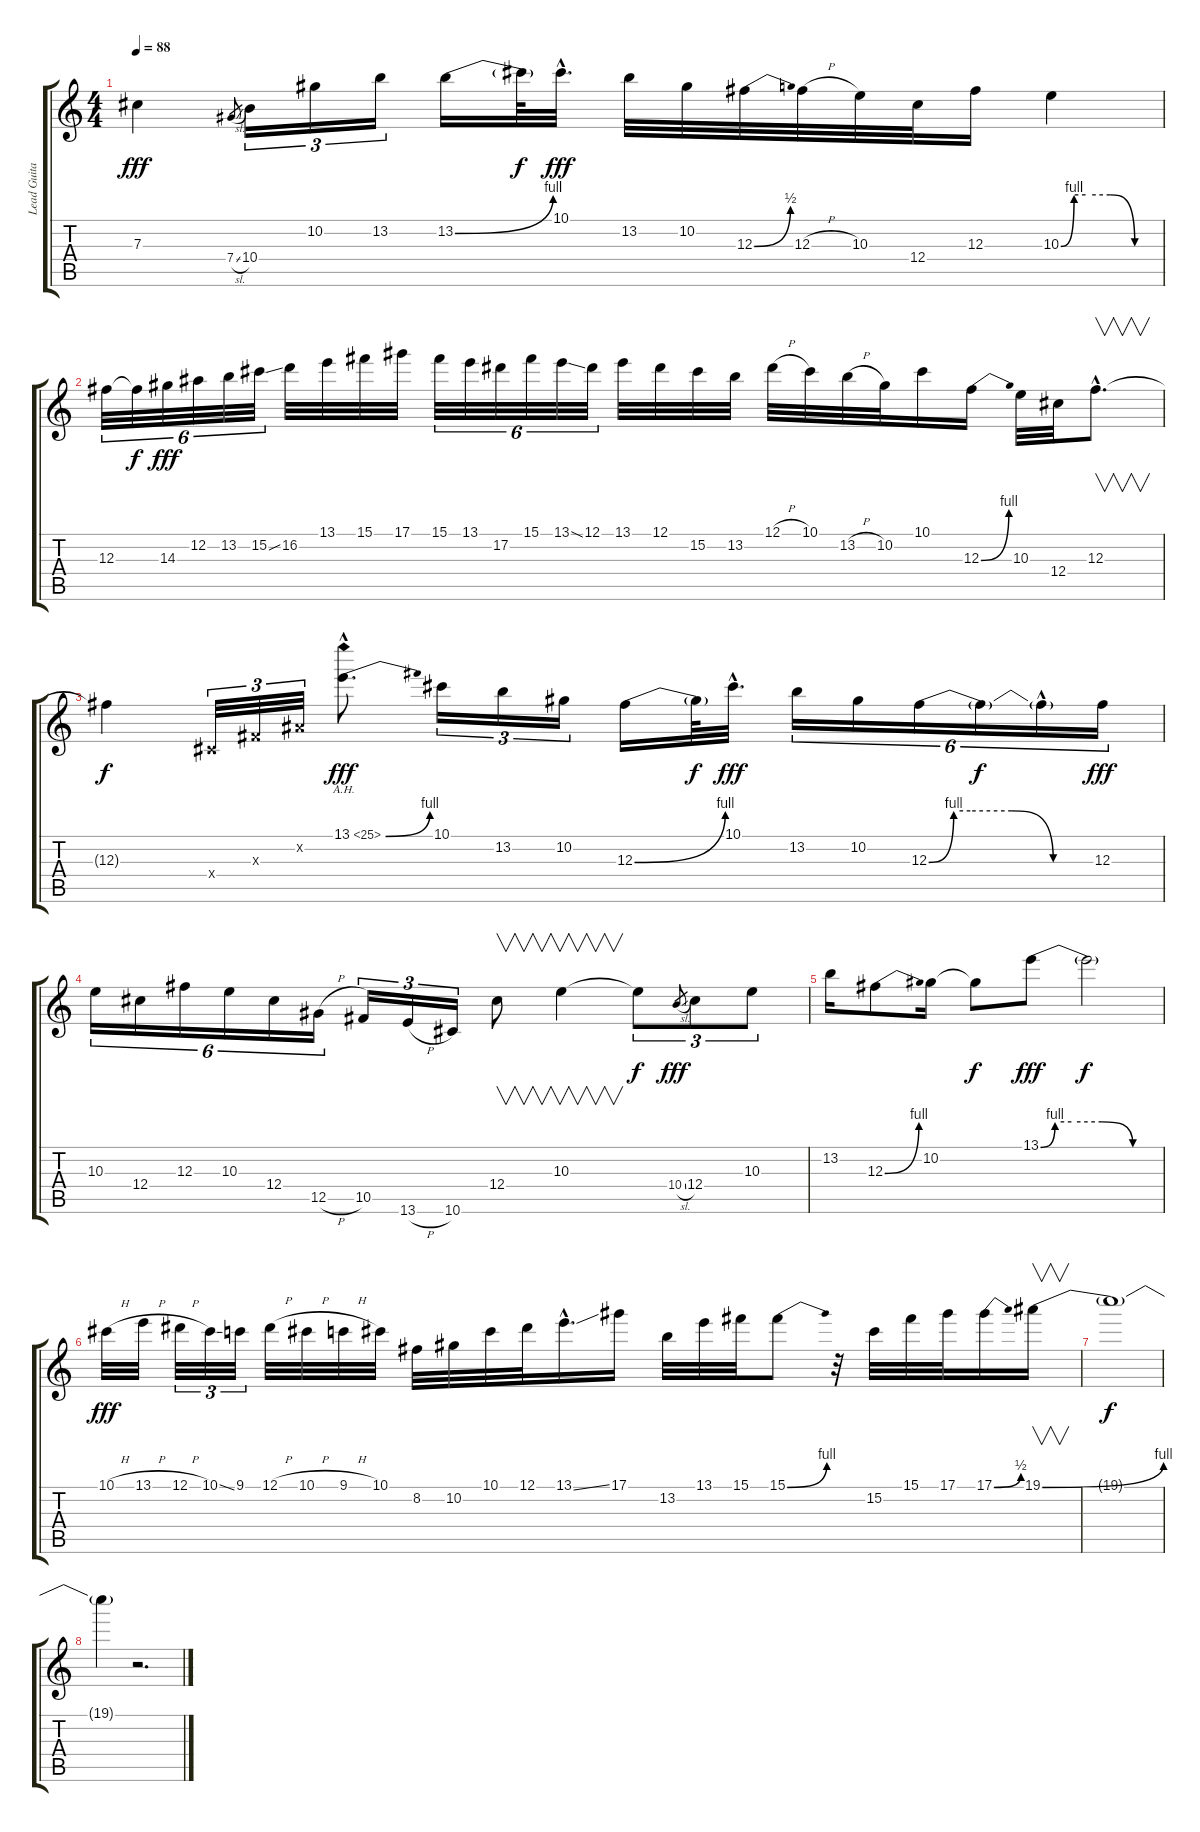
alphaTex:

\track ("Lead Guitar" "Lead Guita") {instrument overdrivenguitar}
\staff {score tabs}
\tuning (Eb4 Bb3 Gb3 Db3 Ab2 Eb2) {hide}
\ts (4 4)
\tempo 88
\clef g2
\ks c
7.3.4{dy fff} 7.4{sl}.8{gr} 10.4.16{tu (3 2)} 10.2.16{tu (3 2)} 13.2.16{tu (3 2)} 13.2{be (bend 0 0 60 4)}.16 13.2{t}.64{dy f} 10.1{hac}.32{d dy fff} 13.2.32 10.2.32 12.3{be (bend 0 0 60 2)}.32 12.3{h}.32 10.3.32 12.4.32 12.3.16 10.3{be (custom 0 0 8 4 15 4 30 4 45 0 60 0)}.4 |
12.3.32{tu (6 4)} 12.3{t}.32{tu (6 4) dy f} 14.3.32{tu (6 4) dy fff} 12.2.32{tu (6 4)} 13.2.32{tu (6 4)} 15.2{ss}.32{tu (6 4)} 16.2.32 13.1.32 15.1.32 17.1.32 15.1.32{tu (6 4)} 13.1.32{tu (6 4)} 17.2.32{tu (6 4)} 15.1.32{tu (6 4)} 13.1{ss}.32{tu (6 4)} 12.1.32{tu (6 4)} 13.1.32 12.1.32 15.2.32 13.2.32 12.1{h}.32 10.1.32 13.2{h}.32 10.2.32 10.1.16 12.3{be (bend 0 0 60 4)}.16 10.3.32 12.4.32 12.3{hac}.8{v d} |
12.3{t}.4{dy f} 0.4{x}.32{tu (3 2)} 0.3{x}.32{tu (3 2)} 0.2{x}.32{tu (3 2)} 13.1{be (bend 0 0 60 4) ah 12 hac}.8{d dy fff} 10.1.16{tu (3 2)} 13.2.16{tu (3 2)} 10.2.16{tu (3 2)} 12.3{be (bend 0 0 60 4)}.16 12.3{t}.64{dy f} 10.1{hac}.32{d dy fff} 13.2.16{tu (6 4)} 10.2.16{tu (6 4)} 12.3{be (custom 0 0 9 4 15 4 30 4 45 0 60 0)}.16{tu (6 4)} 12.3{t}.16{tu (6 4) dy f} 12.3{hac t}.16{tu (6 4)} 12.3.16{tu (6 4) dy fff} |
10.3.16{tu (6 4)} 12.4.16{tu (6 4)} 12.3.16{tu (6 4)} 10.3.16{tu (6 4)} 12.4.16{tu (6 4)} 12.5{h}.16{tu (6 4)} 10.5.16{tu (3 2)} 13.6{h}.16{tu (3 2)} 10.6.16{tu (3 2)} 12.4.8{v} 10.3.4{v} 10.3{t}.8{tu (3 2) dy f} 10.4{sl}.8{gr dy fff} 12.4.8{tu (3 2)} 10.3.8{tu (3 2)} |
13.2.16 12.3{be (bend 0 0 60 4)}.8 10.2.16 10.2{t}.8{dy f} 13.1{be (custom 0 0 7 4 15 4 30 4 45 0 60 0)}.8{dy fff} 13.1{t}.2{dy f} |
10.1{h}.32{dy fff volume 15} 13.1{h}.32{volume 15} 12.1{h}.32{tu (3 2) volume 15} 10.1{ss}.32{tu (3 2) volume 15} 9.1.32{tu (3 2) volume 14} 12.1{h}.32{volume 14} 10.1{h}.32{volume 13} 9.1{h}.32{volume 13} 10.1.32{volume 12} 8.2.32{volume 12} 10.2.32{volume 11} 10.1.32{volume 11} 12.1.32{volume 11} 13.1{ss hac}.16{d volume 10} 17.1.16{volume 9} 13.2.32{volume 9} 13.1.32{volume 8} 15.1.32{volume 8} 15.1{be (bend 0 0 60 4)}.8{volume 7} r.32 15.2.32{volume 6} 15.1.32{volume 6} 17.1.32{volume 5} 17.1{be (bend 0 0 60 2)}.16{volume 3} 19.1{be (bend 0 0 60 4)}.16{v volume 0} |
19.1{t}.1{dy f} |
19.1{t}.4 r.2{d}
